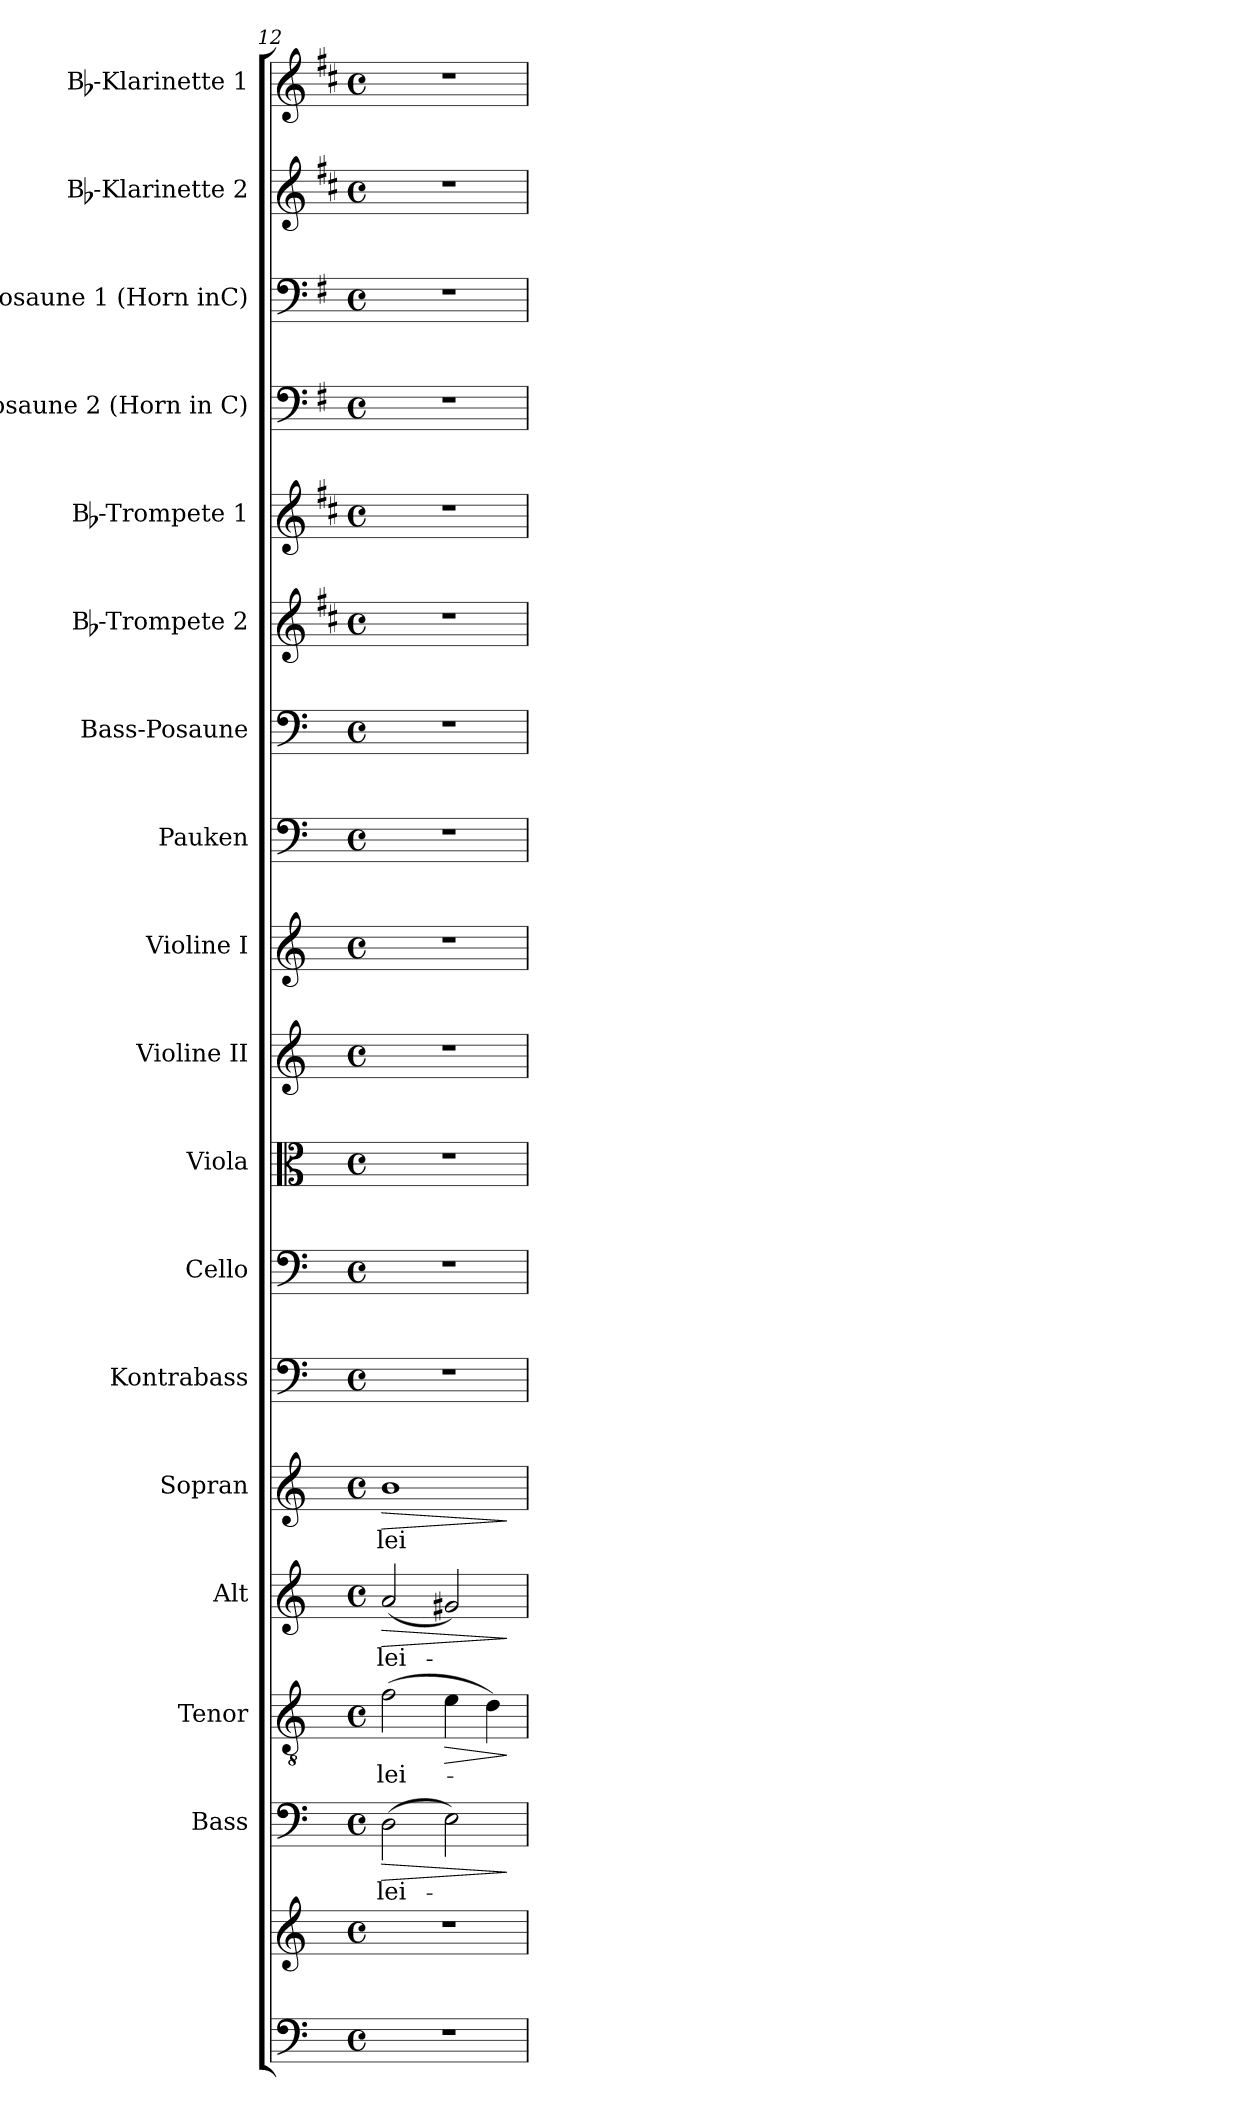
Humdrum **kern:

**kern	**kern	**kern	**text	**dynam	**kern	**text	**dynam	**kern	**text	**dynam	**kern	**text	**dynam	**kern	**kern	**kern	**kern	**kern	**kern	**kern	**kern	**kern	**kern	**kern	**kern	**kern
*part18	*part18	*part17	*part17	*part17	*part16	*part16	*part16	*part15	*part15	*part15	*part14	*part14	*part14	*part13	*part12	*part11	*part10	*part9	*part8	*part7	*part6	*part5	*part4	*part3	*part2	*part1
*staff19	*staff18	*staff17	*staff17	*staff17	*staff16	*staff16	*staff16	*staff15	*staff15	*staff15	*staff14	*staff14	*staff14	*staff13	*staff12	*staff11	*staff10	*staff9	*staff8	*staff7	*staff6	*staff5	*staff4	*staff3	*staff2	*staff1
*	*	*I"Bass	*	*	*I"Tenor	*	*	*I"Alt	*	*	*I"Sopran	*	*	*I"Kontrabass	*I"Cello	*I"Viola	*I"Violine II	*I"Violine I	*I"Pauken	*I"Bass-Posaune	*I"Bb-Trompete 2	*I"Bb-Trompete 1	*I"Posaune 2 (Horn in C)	*I"Posaune 1 (Horn inC)	*I"Bb-Klarinette 2	*I"Bb-Klarinette 1
*	*	*I'B.	*	*	*I'T.	*	*	*I'A.	*	*	*I'S.	*	*	*I'Kb.	*	*I'Vla.	*I'Vl. II	*I'Vl. I	*I'Pk.	*I'B-Pos.	*I'Bb Trp. 2	*I'Bb Trp. 1	*I'Pos. 2	*I'Pos. 1	*I'Bb Kl. 2	*I'Bb Kl. 1
*clefF4	*clefG2	*clefF4	*	*	*clefGv2	*	*	*clefG2	*	*	*clefG2	*	*	*clefF4	*clefF4	*clefC3	*clefG2	*clefG2	*clefF4	*clefF4	*clefG2	*clefG2	*clefF4	*clefF4	*clefG2	*clefG2
*	*	*	*	*	*	*	*	*	*	*	*	*	*	*ITrd7c12	*	*	*	*	*	*	*ITrd1c2	*ITrd1c2	*ITrd4c7	*ITrd4c7	*ITrd1c2	*ITrd1c2
*k[]	*k[]	*k[]	*	*	*k[]	*	*	*k[]	*	*	*k[]	*	*	*k[]	*k[]	*k[]	*k[]	*k[]	*k[]	*k[]	*k[]	*k[]	*k[]	*k[]	*k[]	*k[]
*C:	*C:	*C:	*	*	*C:	*	*	*C:	*	*	*C:	*	*	*C:	*C:	*C:	*C:	*C:	*C:	*C:	*C:	*C:	*C:	*C:	*C:	*C:
*M4/4	*M4/4	*M4/4	*	*	*M4/4	*	*	*M4/4	*	*	*M4/4	*	*	*M4/4	*M4/4	*M4/4	*M4/4	*M4/4	*M4/4	*M4/4	*M4/4	*M4/4	*M4/4	*M4/4	*M4/4	*M4/4
*met(c)	*met(c)	*met(c)	*	*	*met(c)	*	*	*met(c)	*	*	*met(c)	*	*	*met(c)	*met(c)	*met(c)	*met(c)	*met(c)	*met(c)	*met(c)	*met(c)	*met(c)	*met(c)	*met(c)	*met(c)	*met(c)
=12	=12	=12	=12	=12	=12	=12	=12	=12	=12	=12	=12	=12	=12	=12	=12	=12	=12	=12	=12	=12	=12	=12	=12	=12	=12	=12
!	!	!	!LO:LY:b	!LO:HP:b	!	!LO:LY:b	!	!	!LO:LY:b	!LO:HP:b	!	!LO:LY:b	!LO:HP:b	!	!	!	!	!	!	!	!	!	!	!	!	!
1r	1r	(>2D\	-lei-	>	(>2f\	-lei-	.	(<2a/	-lei-	>	1b	-lei-	>	1r	1r	1r	1r	1r	1r	1r	1r	1r	1r	1r	1r	1r
!	!	!	!	!	!	!	!LO:HP:b	!	!	!	!	!	!	!	!	!	!	!	!	!	!	!	!	!	!	!
.	.	2E\)	.	.	4e\	.	>	2g#X/)	.	.	.	.	.	.	.	.	.	.	.	.	.	.	.	.	.	.
.	.	.	.	.	4d\)	.	.	.	.	.	.	.	.	.	.	.	.	.	.	.	.	.	.	.	.	.
.	.	.	.	]	.	.	]	.	.	]	.	.	]	.	.	.	.	.	.	.	.	.	.	.	.	.
=	=	=	=	=	=	=	=	=	=	=	=	=	=	=	=	=	=	=	=	=	=	=	=	=	=	=
*-	*-	*-	*-	*-	*-	*-	*-	*-	*-	*-	*-	*-	*-	*-	*-	*-	*-	*-	*-	*-	*-	*-	*-	*-	*-	*-
